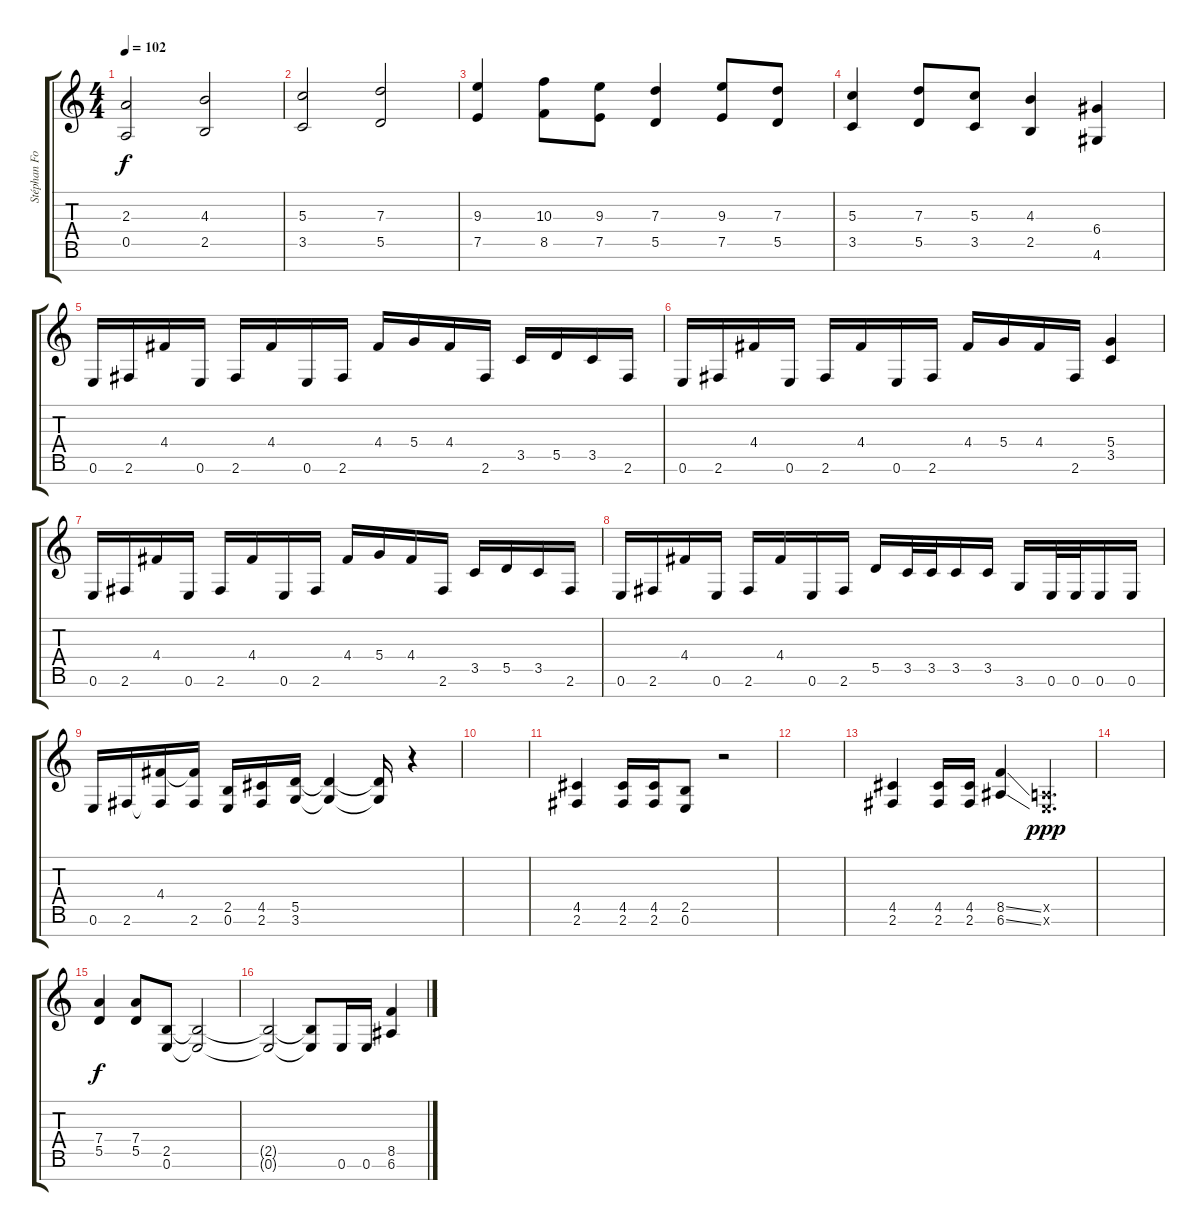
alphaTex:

\track ("Stéphan Forté" "Stéphan Fo") {instrument distortionguitar}
\staff {score tabs}
\tuning (E4 B3 G3 D3 A2 E2 B1) {hide}
\ts (4 4)
\tempo 102
\clef g2
\ks c
(2.3 0.5).2{dy f} (4.3 2.5).2 |
(5.3 3.5).2 (7.3 5.5).2 |
(9.3 7.5).4 (10.3 8.5).8 (9.3 7.5).8 (7.3 5.5).4 (9.3 7.5).8 (7.3 5.5).8 |
(5.3 3.5).4 (7.3 5.5).8 (5.3 3.5).8 (4.3 2.5).4 (6.4 4.6).4 |
0.6.16 2.6.16 4.4.16 0.6.16 2.6.16 4.4.16 0.6.16 2.6.16 4.4.16 5.4.16 4.4.16 2.6.16 3.5.16 5.5.16 3.5.16 2.6.16 |
0.6.16 2.6.16 4.4.16 0.6.16 2.6.16 4.4.16 0.6.16 2.6.16 4.4.16 5.4.16 4.4.16 2.6.16 (5.4 3.5).4 |
0.6.16 2.6.16 4.4.16 0.6.16 2.6.16 4.4.16 0.6.16 2.6.16 4.4.16 5.4.16 4.4.16 2.6.16 3.5.16 5.5.16 3.5.16 2.6.16 |
0.6.16 2.6.16 4.4.16 0.6.16 2.6.16 4.4.16 0.6.16 2.6.16 5.5.16 3.5.32 3.5.32 3.5.16 3.5.16 3.6.16 0.6.32 0.6.32 0.6.16 0.6.16 |
0.6.16 2.6.16 (4.4 2.6{t}).16 (4.4{t} 2.6).16 (2.5 0.6).16 (4.5 2.6).16 (5.5 3.6).16 (5.5{t} 3.6{t}).4 (5.5{t} 3.6{t}).16 r.4 |
|
(4.5 2.6).4 (4.5 2.6).16 (4.5 2.6).16 (2.5 0.6).8 r.2 |
|
(4.5 2.6).4 (4.5 2.6).16 (4.5 2.6).16 (8.5{ss} 6.6{ss}).4 (0.5{x} 0.6{x}).4{d dy ppp} |
|
(7.4 5.5).4{dy f} (7.4 5.5).8 (2.5 0.6).8 (2.5{t} 0.6{t}).2 |
(2.5{t} 0.6{t}).2 (2.5{t} 0.6{t}).8 0.6.16 0.6.16 (8.5 6.6).4
